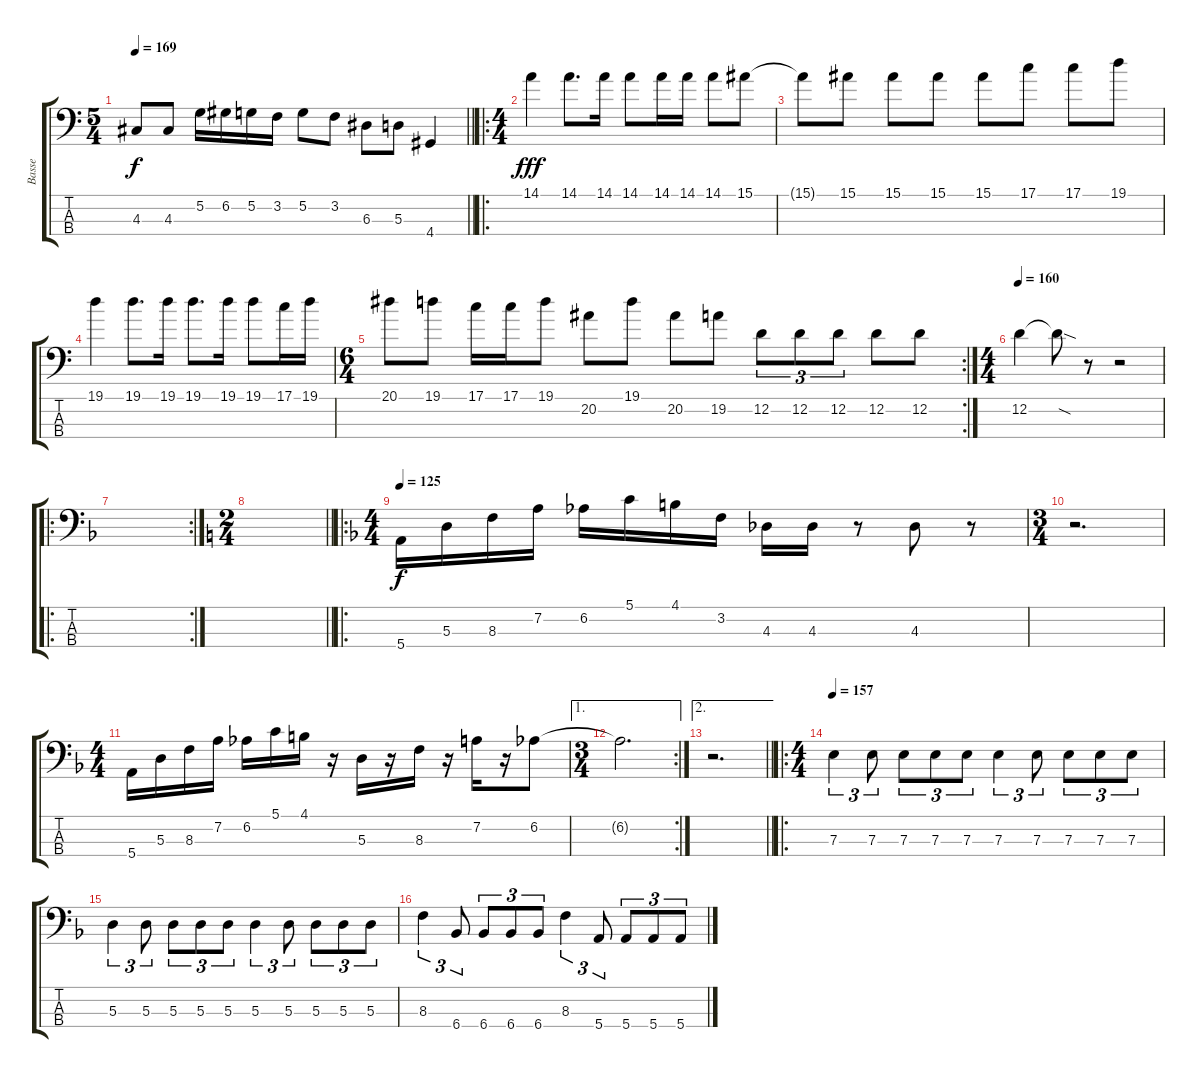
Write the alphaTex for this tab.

\track ("Basse" "Basse") {instrument electricbassfinger}
\staff {score tabs}
\tuning (G2 D2 A1 E1) {hide}
\ts (5 4)
\tempo 169
\clef f4
\barLineRight lightlight
\ks c
4.3{t}.8{dy f} 4.3.8 5.2.16 6.2.16 5.2.16 3.2.16 5.2.8 3.2.8 6.3.8 5.3.8 4.4.4 |
\ro
\ts (4 4)
14.1.4{dy fff volume 16} 14.1.8{d} 14.1.16 14.1.8 14.1.16 14.1.16 14.1.8 15.1.8 |
15.1{t}.8 15.1.8 15.1.8 15.1.8 15.1.8 17.1.8 17.1.8 19.1.8 |
19.1.4 19.1.8{d} 19.1.16 19.1.8{d} 19.1.16 19.1.8 17.1.16 19.1.16 |
\rc 2
\ts (6 4)
20.1.8 19.1.8 17.1.16 17.1.16 19.1.8 20.2.8 19.1.8 20.2.8 19.2.8 12.2.8{tu (3 2)} 12.2.8{tu (3 2)} 12.2.8{tu (3 2)} 12.2.8 12.2.8 |
\ts (4 4)
\tempo 160
12.2.4 12.2{sod t}.8 r.8 r.2 |
\ro
\rc 2
\ks f
|
\ts (2 4)
\barLineRight lightlight
\ks c
|
\ro
\ts (4 4)
\tempo 125
\ks f
5.4.16{dy f} 5.3.16 8.3.16 7.2.16 6.2.16 5.1.16 4.1.16 3.2.16 4.3.16 4.3.16 r.8 4.3.8 r.8 |
\ts (3 4)
r.2{d} |
\ts (4 4)
5.4.16 5.3.16 8.3.16 7.2.16 6.2.16 5.1.16 4.1.16 r.16 5.3.16 r.16 8.3.16 r.16 7.2.16 r.16 6.2.8 |
\ae 1
\rc 2
\ts (3 4)
6.2{t}.2{d} |
\ae 2
\barLineRight lightlight
r.2{d} |
\ro
\ts (4 4)
\tempo 157
7.3.4{tu (3 2)} 7.3.8{tu (3 2)} 7.3.8{tu (3 2)} 7.3.8{tu (3 2)} 7.3.8{tu (3 2)} 7.3.4{tu (3 2)} 7.3.8{tu (3 2)} 7.3.8{tu (3 2)} 7.3.8{tu (3 2)} 7.3.8{tu (3 2)} |
5.3.4{tu (3 2)} 5.3.8{tu (3 2)} 5.3.8{tu (3 2)} 5.3.8{tu (3 2)} 5.3.8{tu (3 2)} 5.3.4{tu (3 2)} 5.3.8{tu (3 2)} 5.3.8{tu (3 2)} 5.3.8{tu (3 2)} 5.3.8{tu (3 2)} |
8.3.4{tu (3 2)} 6.4.8{tu (3 2)} 6.4.8{tu (3 2)} 6.4.8{tu (3 2)} 6.4.8{tu (3 2)} 8.3.4{tu (3 2)} 5.4.8{tu (3 2)} 5.4.8{tu (3 2)} 5.4.8{tu (3 2)} 5.4.8{tu (3 2)}
